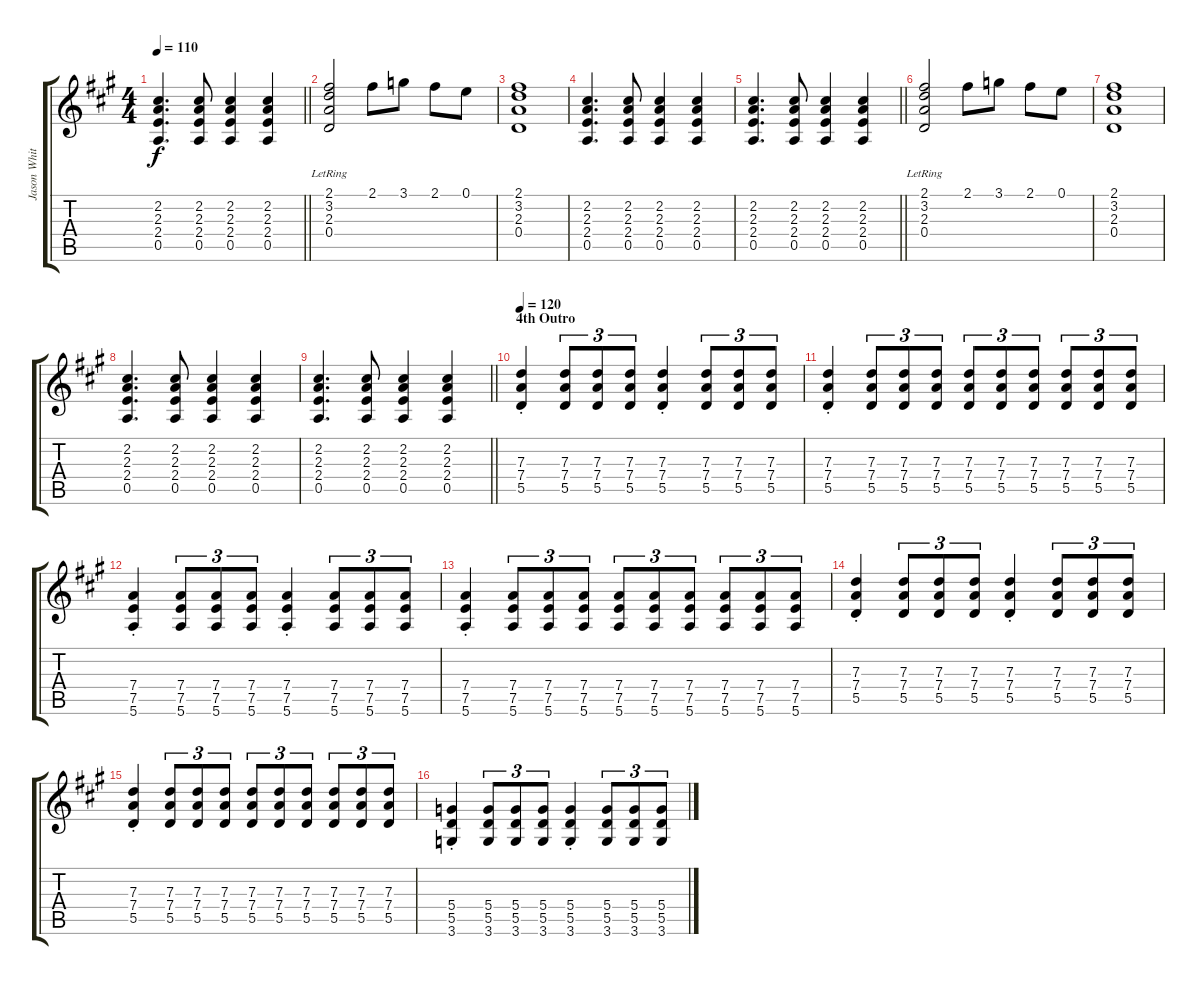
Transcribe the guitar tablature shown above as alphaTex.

\track ("Jason White (Lead Guitar)" "Jason Whit") {instrument distortionguitar}
\staff {score tabs}
\tuning (E4 B3 G3 D3 A2 E2) {hide}
\ts (4 4)
\tempo 110
\clef g2
\barLineRight lightlight
\ks a
(2.2 2.3 2.4 0.5).4{d dy f} (2.2 2.3 2.4 0.5).8 (2.2 2.3 2.4 0.5).4 (2.2 2.3 2.4 0.5).4 |
(2.1{lr} 3.2{lr} 2.3{lr} 0.4{lr}).2 2.1.8 3.1.8 2.1.8 0.1.8 |
(2.1 3.2 2.3 0.4).1 |
(2.2 2.3 2.4 0.5).4{d} (2.2 2.3 2.4 0.5).8 (2.2 2.3 2.4 0.5).4 (2.2 2.3 2.4 0.5).4 |
\barLineRight lightlight
(2.2 2.3 2.4 0.5).4{d} (2.2 2.3 2.4 0.5).8 (2.2 2.3 2.4 0.5).4 (2.2 2.3 2.4 0.5).4 |
(2.1{lr} 3.2{lr} 2.3{lr} 0.4{lr}).2 2.1.8 3.1.8 2.1.8 0.1.8 |
(2.1 3.2 2.3 0.4).1 |
(2.2 2.3 2.4 0.5).4{d} (2.2 2.3 2.4 0.5).8 (2.2 2.3 2.4 0.5).4 (2.2 2.3 2.4 0.5).4 |
\barLineRight lightlight
(2.2 2.3 2.4 0.5).4{d} (2.2 2.3 2.4 0.5).8 (2.2 2.3 2.4 0.5).4 (2.2 2.3 2.4 0.5).4 |
\section ("" "4th Outro")
\tempo 120
(7.3{st} 7.4{st} 5.5{st}).4 (7.3 7.4 5.5).8{tu (3 2)} (7.3 7.4 5.5).8{tu (3 2)} (7.3 7.4 5.5).8{tu (3 2)} (7.3{st} 7.4{st} 5.5{st}).4 (7.3 7.4 5.5).8{tu (3 2)} (7.3 7.4 5.5).8{tu (3 2)} (7.3 7.4 5.5).8{tu (3 2)} |
(7.3{st} 7.4{st} 5.5{st}).4 (7.3 7.4 5.5).8{tu (3 2)} (7.3 7.4 5.5).8{tu (3 2)} (7.3 7.4 5.5).8{tu (3 2)} (7.3 7.4 5.5).8{tu (3 2)} (7.3 7.4 5.5).8{tu (3 2)} (7.3 7.4 5.5).8{tu (3 2)} (7.3 7.4 5.5).8{tu (3 2)} (7.3 7.4 5.5).8{tu (3 2)} (7.3 7.4 5.5).8{tu (3 2)} |
(7.4{st} 7.5{st} 5.6{st}).4 (7.4 7.5 5.6).8{tu (3 2)} (7.4 7.5 5.6).8{tu (3 2)} (7.4 7.5 5.6).8{tu (3 2)} (7.4{st} 7.5{st} 5.6{st}).4 (7.4 7.5 5.6).8{tu (3 2)} (7.4 7.5 5.6).8{tu (3 2)} (7.4 7.5 5.6).8{tu (3 2)} |
(7.4{st} 7.5{st} 5.6{st}).4 (7.4 7.5 5.6).8{tu (3 2)} (7.4 7.5 5.6).8{tu (3 2)} (7.4 7.5 5.6).8{tu (3 2)} (7.4 7.5 5.6).8{tu (3 2)} (7.4 7.5 5.6).8{tu (3 2)} (7.4 7.5 5.6).8{tu (3 2)} (7.4 7.5 5.6).8{tu (3 2)} (7.4 7.5 5.6).8{tu (3 2)} (7.4 7.5 5.6).8{tu (3 2)} |
(7.3{st} 7.4{st} 5.5{st}).4 (7.3 7.4 5.5).8{tu (3 2)} (7.3 7.4 5.5).8{tu (3 2)} (7.3 7.4 5.5).8{tu (3 2)} (7.3{st} 7.4{st} 5.5{st}).4 (7.3 7.4 5.5).8{tu (3 2)} (7.3 7.4 5.5).8{tu (3 2)} (7.3 7.4 5.5).8{tu (3 2)} |
(7.3{st} 7.4{st} 5.5{st}).4 (7.3 7.4 5.5).8{tu (3 2)} (7.3 7.4 5.5).8{tu (3 2)} (7.3 7.4 5.5).8{tu (3 2)} (7.3 7.4 5.5).8{tu (3 2)} (7.3 7.4 5.5).8{tu (3 2)} (7.3 7.4 5.5).8{tu (3 2)} (7.3 7.4 5.5).8{tu (3 2)} (7.3 7.4 5.5).8{tu (3 2)} (7.3 7.4 5.5).8{tu (3 2)} |
(5.4{st} 5.5{st} 3.6{st}).4 (5.4 5.5 3.6).8{tu (3 2)} (5.4 5.5 3.6).8{tu (3 2)} (5.4 5.5 3.6).8{tu (3 2)} (5.4{st} 5.5{st} 3.6{st}).4 (5.4 5.5 3.6).8{tu (3 2)} (5.4 5.5 3.6).8{tu (3 2)} (5.4 5.5 3.6).8{tu (3 2)}
